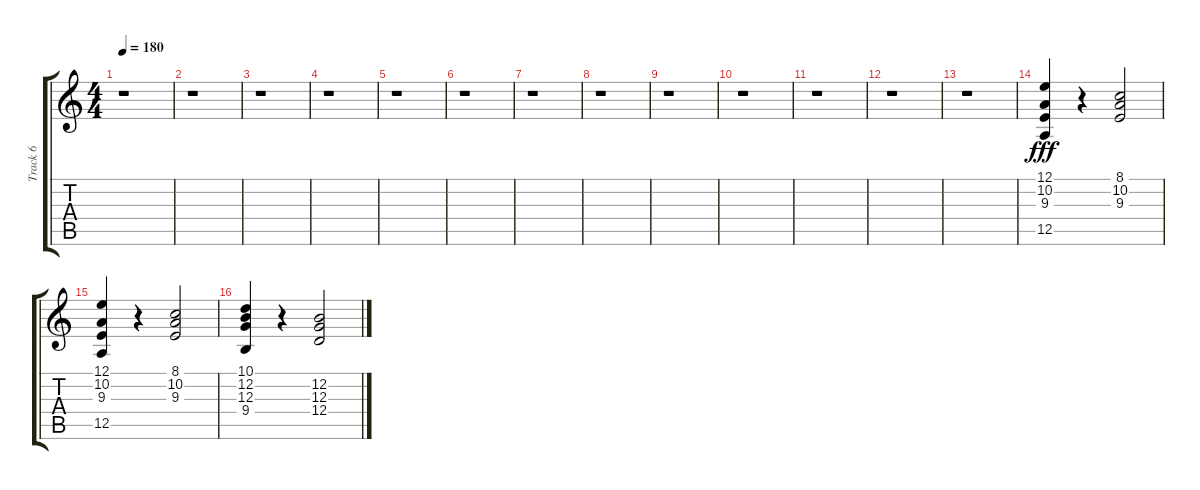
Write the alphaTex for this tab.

\track ("Track 6" "Track 6") {instrument stringensemble1}
\staff {score tabs}
\tuning (E4 B3 G3 D3 A2 E2) {hide}
\ts (4 4)
\tempo 180
\clef g2
\ks c
r.1{dy fff} |
r.1 |
r.1 |
r.1 |
r.1 |
r.1 |
r.1 |
r.1 |
r.1 |
r.1 |
r.1 |
r.1 |
r.1 |
(12.1 10.2 9.3 12.5).4 r.4 (8.1 10.2 9.3).2 |
(12.1 10.2 9.3 12.5).4 r.4 (8.1 10.2 9.3).2 |
(10.1 12.2 12.3 9.4).4 r.4 (12.2 12.3 12.4).2
